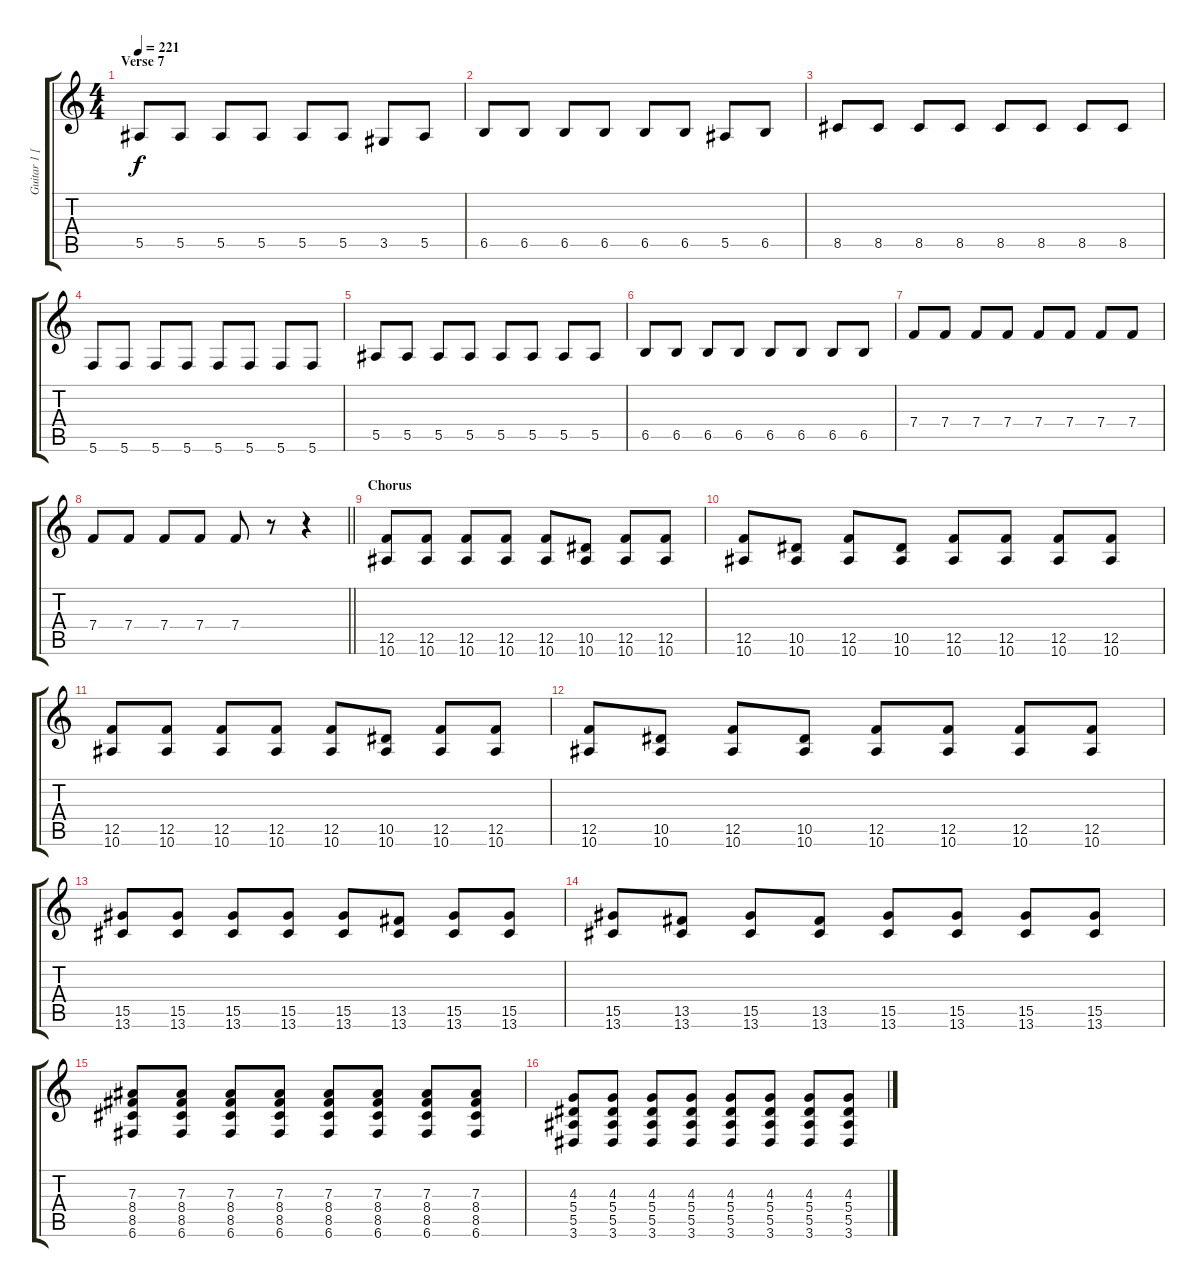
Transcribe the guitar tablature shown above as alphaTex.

\track ("Guitar 1 [Josh Homme]" "Guitar 1 [") {instrument distortionguitar}
\staff {score tabs}
\tuning (C4 G3 Eb3 Bb2 F2 C2) {hide}
\ts (4 4)
\section ("" "Verse 7")
\tempo 221
\clef g2
\ks c
5.5.8{dy f} 5.5.8 5.5.8 5.5.8 5.5.8 5.5.8 3.5.8 5.5.8 |
6.5.8 6.5.8 6.5.8 6.5.8 6.5.8 6.5.8 5.5.8 6.5.8 |
8.5.8 8.5.8 8.5.8 8.5.8 8.5.8 8.5.8 8.5.8 8.5.8 |
5.6.8 5.6.8 5.6.8 5.6.8 5.6.8 5.6.8 5.6.8 5.6.8 |
5.5.8 5.5.8 5.5.8 5.5.8 5.5.8 5.5.8 5.5.8 5.5.8 |
6.5.8 6.5.8 6.5.8 6.5.8 6.5.8 6.5.8 6.5.8 6.5.8 |
7.4.8 7.4.8 7.4.8 7.4.8 7.4.8 7.4.8 7.4.8 7.4.8 |
\barLineRight lightlight
7.4.8 7.4.8 7.4.8 7.4.8 7.4.8 r.8 r.4 |
\section ("" "Chorus")
(12.5 10.6).8 (12.5 10.6).8 (12.5 10.6).8 (12.5 10.6).8 (12.5 10.6).8 (10.5 10.6).8 (12.5 10.6).8 (12.5 10.6).8 |
(12.5 10.6).8 (10.5 10.6).8 (12.5 10.6).8 (10.5 10.6).8 (12.5 10.6).8 (12.5 10.6).8 (12.5 10.6).8 (12.5 10.6).8 |
(12.5 10.6).8 (12.5 10.6).8 (12.5 10.6).8 (12.5 10.6).8 (12.5 10.6).8 (10.5 10.6).8 (12.5 10.6).8 (12.5 10.6).8 |
(12.5 10.6).8 (10.5 10.6).8 (12.5 10.6).8 (10.5 10.6).8 (12.5 10.6).8 (12.5 10.6).8 (12.5 10.6).8 (12.5 10.6).8 |
(15.5 13.6).8 (15.5 13.6).8 (15.5 13.6).8 (15.5 13.6).8 (15.5 13.6).8 (13.5 13.6).8 (15.5 13.6).8 (15.5 13.6).8 |
(15.5 13.6).8 (13.5 13.6).8 (15.5 13.6).8 (13.5 13.6).8 (15.5 13.6).8 (15.5 13.6).8 (15.5 13.6).8 (15.5 13.6).8 |
(7.3 8.4 8.5 6.6).8 (7.3 8.4 8.5 6.6).8 (7.3 8.4 8.5 6.6).8 (7.3 8.4 8.5 6.6).8 (7.3 8.4 8.5 6.6).8 (7.3 8.4 8.5 6.6).8 (7.3 8.4 8.5 6.6).8 (7.3 8.4 8.5 6.6).8 |
(4.3 5.4 5.5 3.6).8 (4.3 5.4 5.5 3.6).8 (4.3 5.4 5.5 3.6).8 (4.3 5.4 5.5 3.6).8 (4.3 5.4 5.5 3.6).8 (4.3 5.4 5.5 3.6).8 (4.3 5.4 5.5 3.6).8 (4.3 5.4 5.5 3.6).8
